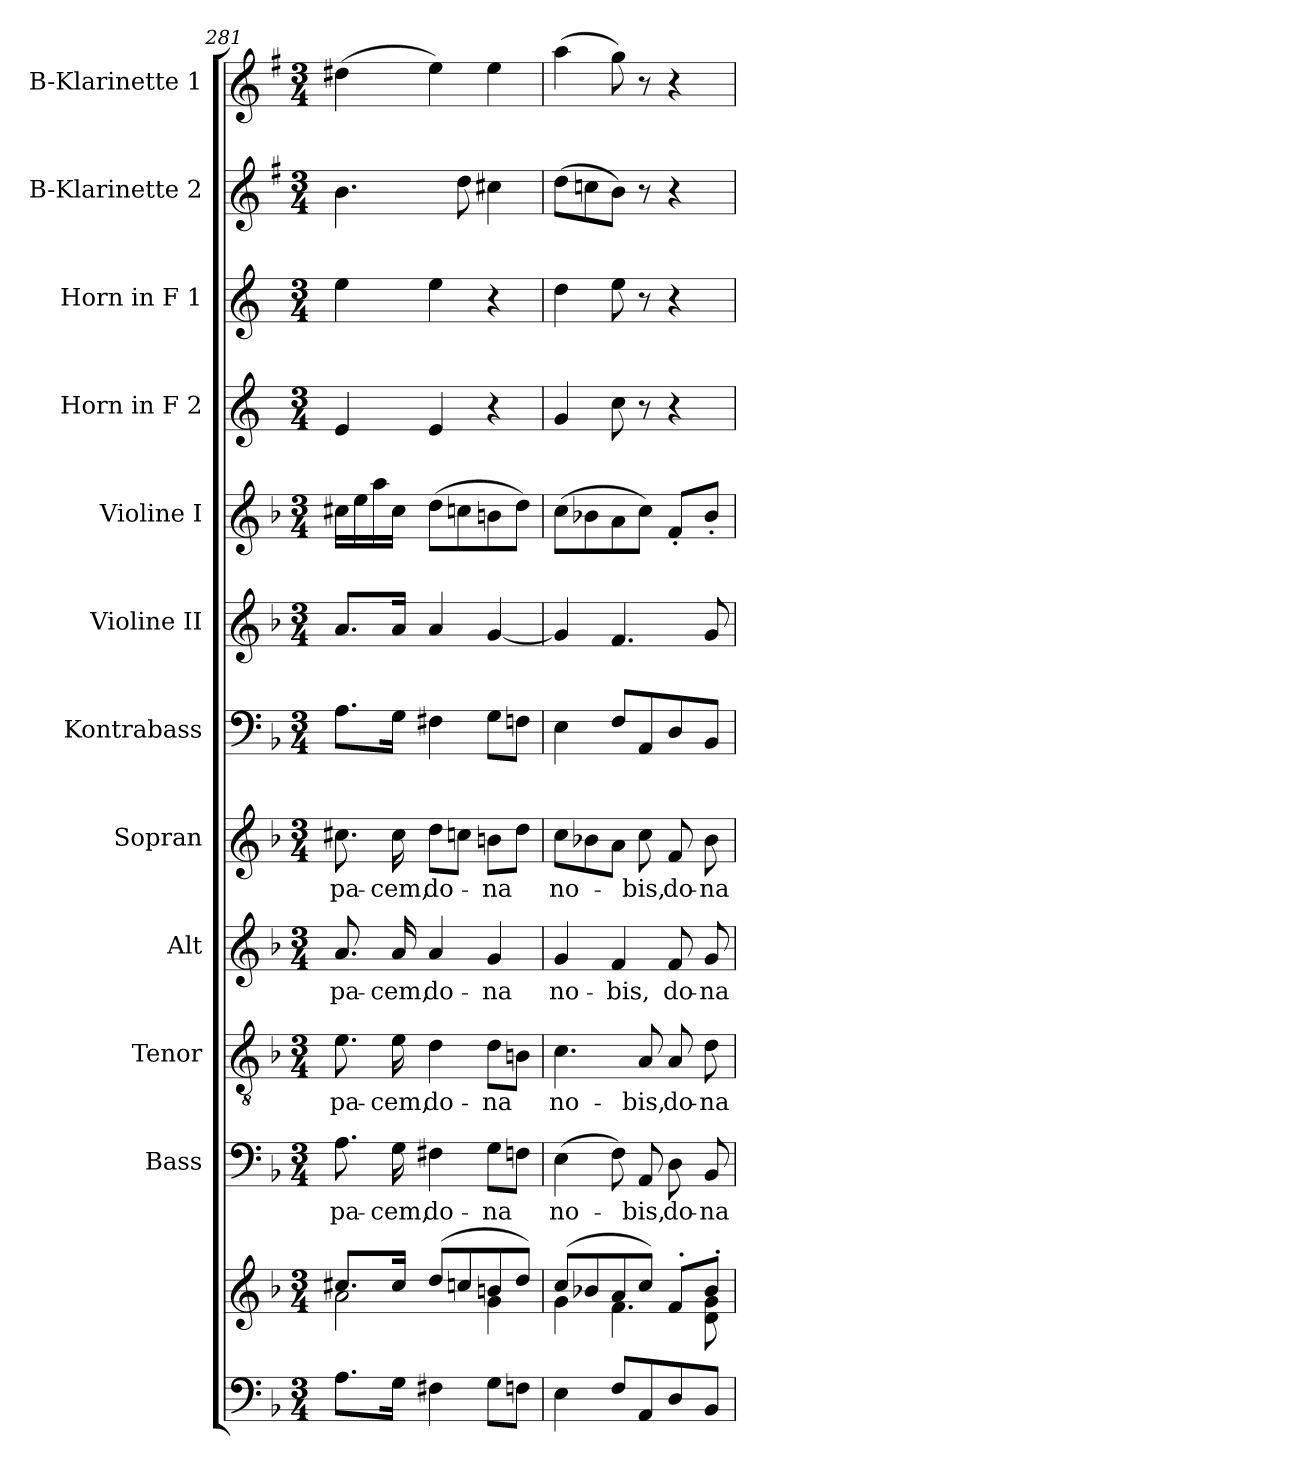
**kern	**kern	**kern	**text	**kern	**text	**kern	**text	**kern	**text	**kern	**kern	**kern	**kern	**kern	**kern	**kern
*part12	*part12	*part11	*part11	*part10	*part10	*part9	*part9	*part8	*part8	*part7	*part6	*part5	*part4	*part3	*part2	*part1
*staff13	*staff12	*staff11	*staff11	*staff10	*staff10	*staff9	*staff9	*staff8	*staff8	*staff7	*staff6	*staff5	*staff4	*staff3	*staff2	*staff1
*	*	*I"Bass	*	*I"Tenor	*	*I"Alt	*	*I"Sopran	*	*I"Kontrabass	*I"Violine II	*I"Violine I	*I"Horn in F 2	*I"Horn in F 1	*I"B-Klarinette 2	*I"B-Klarinette 1
*	*	*I'B.	*	*I'T.	*	*I'A.	*	*I'S.	*	*I'Kb.	*I'Vl. II	*I'Vl. I	*	*	*I'B Kl. 2	*I'B Kl. 1
!!LO:PB:g=z
*clefF4	*clefG2	*clefF4	*	*clefGv2	*	*clefG2	*	*clefG2	*	*clefF4	*clefG2	*clefG2	*clefG2	*clefG2	*clefG2	*clefG2
*	*	*	*	*	*	*	*	*	*	*ITrd7c12	*	*	*ITrd4c7	*ITrd4c7	*ITrd1c2	*ITrd1c2
*k[b-]	*k[b-]	*k[b-]	*	*k[b-]	*	*k[b-]	*	*k[b-]	*	*k[b-]	*k[b-]	*k[b-]	*k[b-]	*k[b-]	*k[b-]	*k[b-]
*F:	*F:	*F:	*	*F:	*	*F:	*	*F:	*	*F:	*F:	*F:	*F:	*F:	*F:	*F:
*M3/4	*M3/4	*M3/4	*	*M3/4	*	*M3/4	*	*M3/4	*	*M3/4	*M3/4	*M3/4	*M3/4	*M3/4	*M3/4	*M3/4
=281	=281	=281	=281	=281	=281	=281	=281	=281	=281	=281	=281	=281	=281	=281	=281	=281
*	*^	*	*	*	*	*	*	*	*	*	*	*	*	*	*	*
!	!	!	!	!LO:LY:b	!	!LO:LY:b	!	!LO:LY:b	!	!LO:LY:b	!	!	!	!	!	!	!
8.A\L	8.cc#X/L	2a\	8.A\	pa-	8.e\	pa-	8.a/	pa-	8.cc#X\	pa-	8.AA\L	8.a/L	16cc#X\LL	4A/	4a\	4.a\	(>4cc#X\
.	.	.	.	.	.	.	.	.	.	.	.	.	16ee\	.	.	.	.
.	.	.	.	.	.	.	.	.	.	.	.	.	16aa\	.	.	.	.
!	!	!	!	!LO:LY:b	!	!LO:LY:b	!	!LO:LY:b	!	!LO:LY:b	!	!	!	!	!	!	!
16G\Jk	16cc#/Jk	.	16G\	-cem,	16e\	-cem,	16a/	-cem,	16cc#\	-cem,	16GG\Jk	16a/Jk	16cc#\JJ	.	.	.	.
!	!	!	!	!LO:LY:b	!	!LO:LY:b	!	!LO:LY:b	!	!LO:LY:b	!	!	!	!	!	!	!
4F#X\	(>8dd/L	.	4F#X\	do-	4d\	do-	4a/	do-	8dd\L	do-	4FF#X\	4a/	(>8dd\L	4A/	4a\	.	4dd\)
.	8ccn/	.	.	.	.	.	.	.	8ccn\J	.	.	.	8ccn\	.	.	8cc\	.
!	!	!	!	!LO:LY:b	!	!LO:LY:b	!	!LO:LY:b	!	!LO:LY:b	!	!	!	!	!	!	!
8G\L	8bn/	4g\	8G\L	-na	8d\L	-na	4g/	-na	8bn\L	-na	8GG\L	[4g/	8bn\	4r	4r	4bn\	4dd\
8Fn\J	8dd/J)	.	8Fn\J	.	8Bn\J	.	.	.	8dd\J	.	8FFn\J	.	8dd\J)	.	.	.	.
=282	=282	=282	=282	=282	=282	=282	=282	=282	=282	=282	=282	=282	=282	=282	=282	=282	=282
!	!	!	!	!LO:LY:b	!	!LO:LY:b	!	!LO:LY:b	!	!LO:LY:b	!	!	!	!	!	!	!
4E\	(>8cc/L	4g\	(>4E\	no-	4.c\	no-	4g/	no-	8cc\L	no-	4EE\	4g/]	(>8cc\L	4c/	4g\	(>8cc\L	(>4gg\
.	8b-X/	.	.	.	.	.	.	.	8b-X\	.	.	.	8b-X\	.	.	8b-X\	.
!	!	!	!	!	!	!	!	!LO:LY:b	!	!	!	!	!	!	!	!	!
8F/L	8a/	4.f\	8F\)	.	.	.	4f/	-bis,	8a\J	.	8FF/L	4.f/	8a\	8f\	8a\	8a\J)	8ff\)
!	!	!	!	!LO:LY:b	!	!LO:LY:b	!	!	!	!LO:LY:b	!	!	!	!	!	!	!
8AA/	8cc/J)	.	8AA/	-bis,	8A/	-bis,	.	.	8cc\	-bis,	8AAA/	.	8cc\J)	8r	8r	8r	8r
!	!	!	!	!LO:LY:b	!	!LO:LY:b	!	!LO:LY:b	!	!LO:LY:b	!	!	!	!	!	!	!
8D/	8f'>/L	.	8D\	do-	8A/	do-	8f/	do-	8f/	do-	8DD/	.	8f'</L	4r	4r	4r	4r
!	!	!	!	!LO:LY:b	!	!LO:LY:b	!	!LO:LY:b	!	!LO:LY:b	!	!	!	!	!	!	!
8BB-/J	8b-'>/J	8d\ 8g\	8BB-/	-na	8d\	-na	8g/	-na	8b-\	-na	8BBB-/J	8g/	8b-'</J	.	.	.	.
*	*v	*v	*	*	*	*	*	*	*	*	*	*	*	*	*	*	*
=	=	=	=	=	=	=	=	=	=	=	=	=	=	=	=	=
*-	*-	*-	*-	*-	*-	*-	*-	*-	*-	*-	*-	*-	*-	*-	*-	*-
